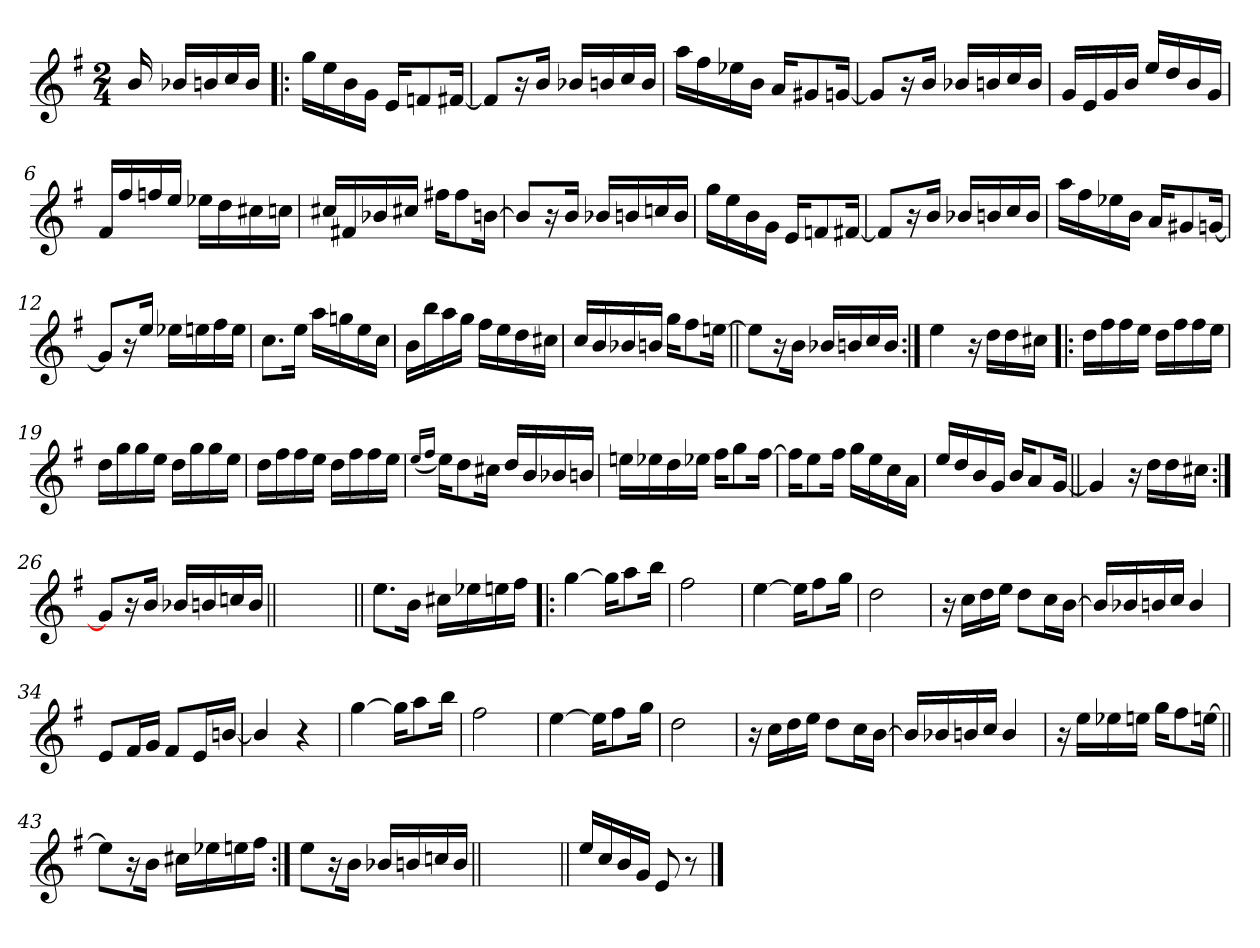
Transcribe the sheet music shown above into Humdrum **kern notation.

**kern
*part1
*staff1
*clefG2
*k[f#]
*G:
*M2/4
=
16b/
16b-X/LL
16bn/
16cc/
16b/JJ
=1!|:
16gg\LL
16ee\
16b\
16g\JJ
16e/KL
8fn/
[16f#X/Jk
=2
8f#/L]
16r
16b/Jk
16b-X/LL
16bn/
16cc/
16b/JJ
=3
16aa\LL
16ff#\
16ee-X\
16b\JJ
16a/KL
8g#X/
[16gn/Jk
=4
8g/L]
16r
16b/Jk
16b-X/LL
16bn/
16cc/
16b/JJ
!!LO:LB:g=z
=5
16g/LL
16e/
16g/
16b/JJ
16ee/LL
16dd/
16b/
16g/JJ
=6
16f#/LL
16ff#/
16ffn/
16ee/JJ
16ee-X\LL
16dd\
16cc#X\
16ccn\JJ
=7
16cc#X/LL
16f#X/
16b-X/
16cc#X/JJ
16ff#X\KL
8ff#\
[16bn\Jk
=8
8b/L]
16r
16b/Jk
16b-X/LL
16bn/
16ccn/
16b/JJ
=9
16gg\LL
16ee\
16b\
16g\JJ
16e/KL
8fn/
[16f#X/Jk
!!LO:LB:g=z
=10
8f#/L]
16r
16b/Jk
16b-X/LL
16bn/
16cc/
16b/JJ
=11
16aa\LL
16ff#\
16ee-X\
16b\JJ
16a/KL
8g#X/
[16gn/Jk
=12
8g/L]
16r
16ee/Jk
16ee-X\LL
16een\
16ff#\
16ee\JJ
=13
8.cc\L
16ee\Jk
16aa\LL
16ggn\
16ee\
16cc\JJ
=14
16b\LL
16bb\
16aa\
16gg\JJ
16ff#\LL
16ee\
16dd\
16cc#X\JJ
!!LO:LB:g=z
=15
16cc/LL
16b/
16b-X/
16bn/JJ
16gg\KL
8ff#\
[16een\Jk
=16||
8ee\L]
16r
16b\Jk
16b-X/LL
16bn/
16cc/
16b/JJ
=17:|!
4ee\
16r
16dd\LL
16dd\
16cc#X\JJ
=18!|:
16dd\LL
16ff#\
16ff#\
16ee\JJ
16dd\LL
16ff#\
16ff#\
16ee\JJ
=19
16dd\LL
16gg\
16gg\
16ee\JJ
16dd\LL
16gg\
16gg\
16ee\JJ
!!LO:LB:g=z
=20
16dd\LL
16ff#\
16ff#\
16ee\JJ
16dd\LL
16ff#\
16ff#\
16ee\JJ
=21
(<16qee/LL
16qff#/JJ
16ee\KL)
8dd\
16cc#X\Jk
16dd/LL
16b/
16b-X/
16bn/JJ
=22
16een\LL
16ee-X\
16dd\
16ee-X\JJ
16ff#\KL
8gg\
[16ff#\Jk
=23
16ff#\KL]
8ee\
16ff#\Jk
16gg\LL
16ee\
16cc\
16a\JJ
=24
16ee/LL
16dd/
16b/
16g/JJ
16b/KL
8a/
[16g/Jk
!!LO:LB:g=z
=25||
4g/]
16r
16dd\LL
16dd\
16cc#X\JJ
=26:|!
8g/L]
16r
16b/Jk
16b-X/LL
16bn/
16ccn/
16b/JJ
=26X261||
2ryy
=27||
8.ee\L
16b\Jk
16cc#X\LL
16ee-X\
16een\
16ff#\JJ
=28!|:
[4gg\
16gg\KL]
8aa\
16bb\Jk
=29
2ff#\
!!LO:LB:g=z
=30
[4ee\
16ee\KL]
8ff#\
16gg\Jk
=31
2dd\
=32
16r
16cc\LL
16dd\
16ee\JJ
8dd\L
16cc\L
[16b\JJ
=33
16b/LL]
16b-X/
16bn/
16cc/JJ
4b/
=34
8e/L
16f#/L
16g/JJ
8f#/L
16e/L
[16bn/JJ
=35
4b/]
4r
!!LO:LB:g=z
=36
[4gg\
16gg\KL]
8aa\
16bb\Jk
=37
2ff#\
=38
[4ee\
16ee\KL]
8ff#\
16gg\Jk
=39
2dd\
=40
16r
16cc\LL
16dd\
16ee\JJ
8dd\L
16cc\L
[16b\JJ
=41
16b/LL]
16b-X/
16bn/
16cc/JJ
4b/
!!LO:LB:g=z
=42
16r
16ee\LL
16ee-X\
16een\JJ
16gg\KL
8ff#\
[16een\Jk
=43||
8ee\L]
16r
16b\Jk
16cc#X\LL
16ee-X\
16een\
16ff#\JJ
=44:|!
8ee\L
16r
16b\Jk
16b-X/LL
16bn/
16ccn/
16b/JJ
=44X442||
2ryy
=45||
16ee/LL
16cc/
16b/
16g/JJ
8e/
8r
==
*-
